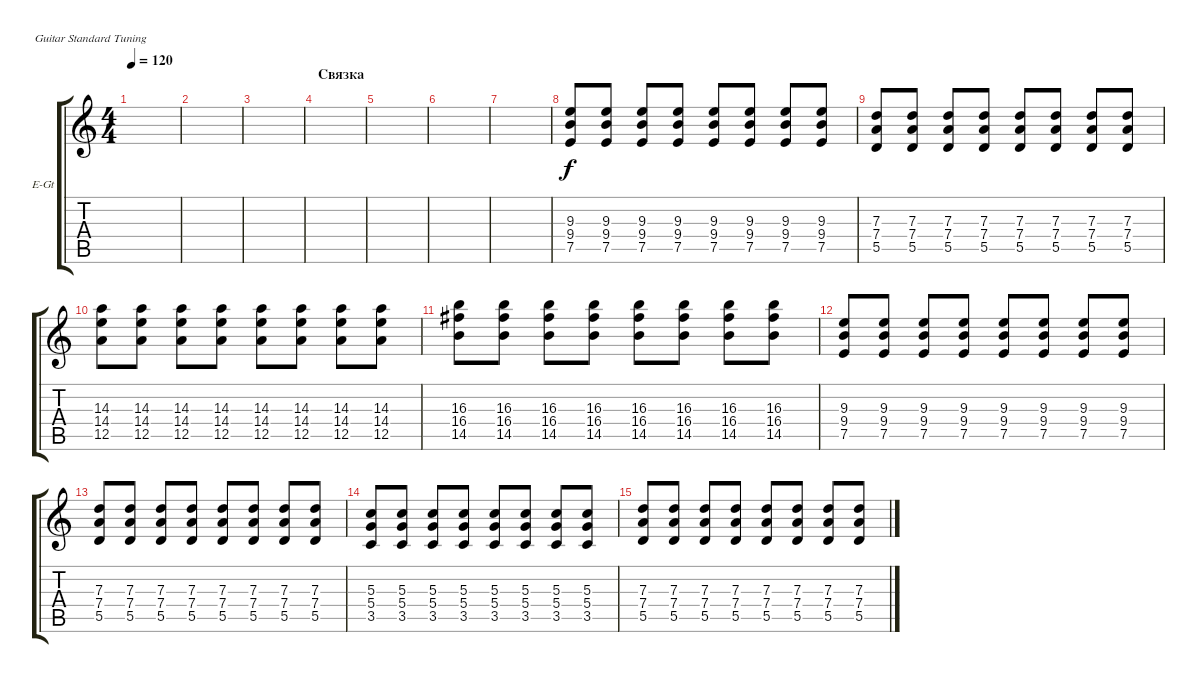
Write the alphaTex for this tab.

\defaultSystemsLayout 4
\bracketExtendMode groupsimilarinstruments
\firstSystemTrackNameOrientation horizontal
\otherSystemsTrackNameOrientation horizontal
\track ("Electric Guitar bridge backdown" "E-Gt") {instrument electricguitarclean}
\staff {score tabs}
\tuning (E4 B3 G3 D3 A2 E2)
\ts (4 4)
\tempo 120
\clef g2
\scale
0.333333
\ks c
|
\scale
0.333333 |
\scale
0.333333 |
\section ("" "Связка")
\scale
0.333333 |
\scale
0.333333 |
\scale
0.333333 |
\scale
0.333333 |
\scale
0.333333 (7.5 9.3 9.4).8 (7.5 9.3 9.4).8 (7.5 9.3 9.4).8 (7.5 9.3 9.4).8 (7.5 9.3 9.4).8 (7.5 9.3 9.4).8 (7.5 9.3 9.4).8 (7.5 9.3 9.4).8 |
\scale
0.333333 (7.3 5.5 7.4).8 (7.3 5.5 7.4).8 (7.3 5.5 7.4).8 (7.3 5.5 7.4).8 (7.3 5.5 7.4).8 (7.3 5.5 7.4).8 (7.3 5.5 7.4).8 (7.3 5.5 7.4).8 |
\scale
0.333333 (12.5 14.3 14.4).8 (12.5 14.3 14.4).8 (12.5 14.3 14.4).8 (12.5 14.3 14.4).8 (12.5 14.3 14.4).8 (12.5 14.3 14.4).8 (12.5 14.3 14.4).8 (12.5 14.3 14.4).8 |
\scale
0.333333 (16.3 14.5 16.4).8 (16.3 14.5 16.4).8 (16.3 14.5 16.4).8 (16.3 14.5 16.4).8 (16.3 14.5 16.4).8 (16.3 14.5 16.4).8 (16.3 14.5 16.4).8 (16.3 14.5 16.4).8 |
(7.5 9.3 9.4).8 (7.5 9.3 9.4).8 (7.5 9.3 9.4).8 (7.5 9.3 9.4).8 (7.5 9.3 9.4).8 (7.5 9.3 9.4).8 (7.5 9.3 9.4).8 (7.5 9.3 9.4).8 |
(7.3 5.5 7.4).8 (7.3 5.5 7.4).8 (7.3 5.5 7.4).8 (7.3 5.5 7.4).8 (7.3 5.5 7.4).8 (7.3 5.5 7.4).8 (7.3 5.5 7.4).8 (7.3 5.5 7.4).8 |
(3.5 5.3 5.4).8 (3.5 5.3 5.4).8 (3.5 5.3 5.4).8 (3.5 5.3 5.4).8 (3.5 5.3 5.4).8 (3.5 5.3 5.4).8 (3.5 5.3 5.4).8 (3.5 5.3 5.4).8 |
(7.3 5.5 7.4).8 (7.3 5.5 7.4).8 (7.3 5.5 7.4).8 (7.3 5.5 7.4).8 (7.3 5.5 7.4).8 (7.3 5.5 7.4).8 (7.3 5.5 7.4).8 (7.3 5.5 7.4).8 |
\scale
0.333333
